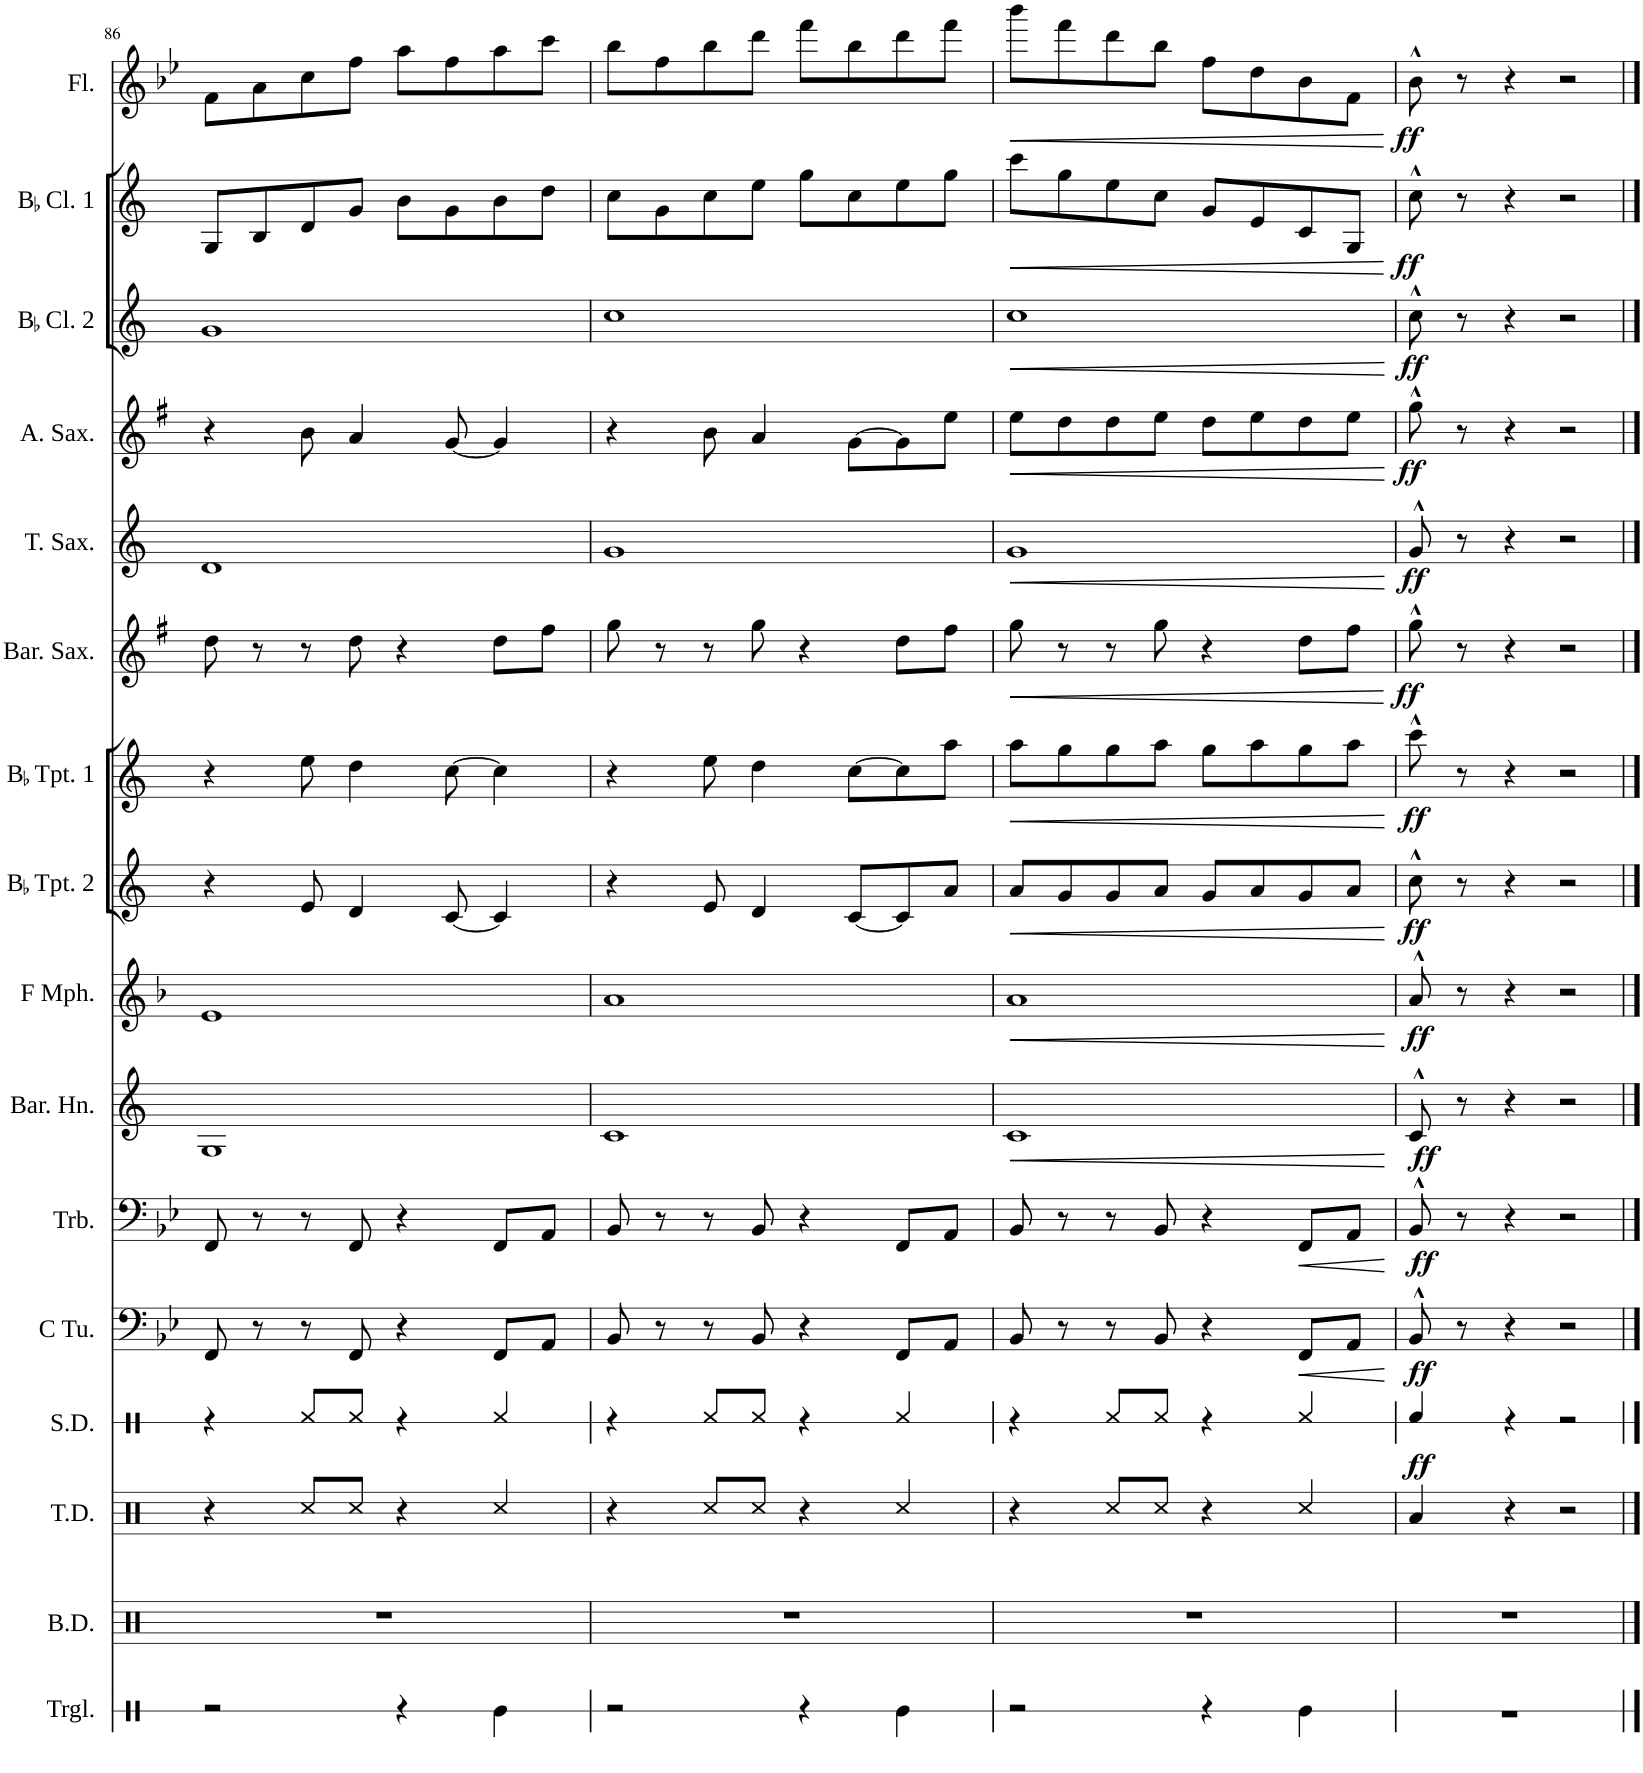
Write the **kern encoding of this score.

**kern	**kern	**kern	**kern	**dynam	**kern	**dynam	**kern	**dynam	**kern	**dynam	**kern	**dynam	**kern	**dynam	**kern	**dynam	**kern	**dynam	**kern	**dynam	**kern	**dynam	**kern	**dynam	**kern	**dynam	**kern	**dynam
*part16	*part15	*part14	*part13	*part13	*part12	*part12	*part11	*part11	*part10	*part10	*part9	*part9	*part8	*part8	*part7	*part7	*part6	*part6	*part5	*part5	*part4	*part4	*part3	*part3	*part2	*part2	*part1	*part1
*staff16	*staff15	*staff14	*staff13	*staff13	*staff12	*staff12	*staff11	*staff11	*staff10	*staff10	*staff9	*staff9	*staff8	*staff8	*staff7	*staff7	*staff6	*staff6	*staff5	*staff5	*staff4	*staff4	*staff3	*staff3	*staff2	*staff2	*staff1	*staff1
*I"Triangle	*I"Bass Drum	*I"Tenor Drum	*I"Snare Drum	*	*I"C Tuba	*	*I"Trombone	*	*I"Baritone Horn	*	*I"F Mellophone	*	*I"BaccidentalFlat Trumpet 2	*	*I"BaccidentalFlat Trumpet 1	*	*I"Baritone Saxophone	*	*I"Tenor Saxophone	*	*I"Alto Saxophone	*	*I"BaccidentalFlat Clarinet 2	*	*I"BaccidentalFlat Clarinet 1	*	*I"Flute	*
*I'Trgl.	*I'B.D.	*I'T.D.	*I'S.D.	*	*I'C Tu.	*	*I'Trb.	*	*I'Bar. Hn.	*	*I'F Mph.	*	*I'BaccidentalFlat Tpt. 2	*	*I'BaccidentalFlat Tpt. 1	*	*I'Bar. Sax.	*	*I'T. Sax.	*	*I'A. Sax.	*	*I'BaccidentalFlat Cl. 2	*	*I'BaccidentalFlat Cl. 1	*	*I'Fl.	*
!!LO:PB:g=z
*clefX	*clefX	*clefX	*clefX	*	*clefF4	*	*clefF4	*	*clefG2	*	*clefG2	*	*clefG2	*	*clefG2	*	*clefG2	*	*clefG2	*	*clefG2	*	*clefG2	*	*clefG2	*	*clefG2	*
*	*	*	*	*	*	*	*	*	*Trd1c2	*	*Trd4c7	*	*Trd1c2	*	*Trd1c2	*	*Trd12c21	*	*Trd8c14	*	*Trd5c9	*	*Trd1c2	*	*Trd1c2	*	*	*
*k[]	*k[]	*k[]	*k[]	*	*k[b-e-]	*	*k[b-e-]	*	*k[]	*	*k[b-]	*	*k[]	*	*k[]	*	*k[f#]	*	*k[]	*	*k[f#]	*	*k[]	*	*k[]	*	*k[b-e-]	*
*M4/4	*M4/4	*M4/4	*M4/4	*	*M4/4	*	*M4/4	*	*M4/4	*	*M4/4	*	*M4/4	*	*M4/4	*	*M4/4	*	*M4/4	*	*M4/4	*	*M4/4	*	*M4/4	*	*M4/4	*
=86	=86	=86	=86	=86	=86	=86	=86	=86	=86	=86	=86	=86	=86	=86	=86	=86	=86	=86	=86	=86	=86	=86	=86	=86	=86	=86	=86	=86
2r	1r	4r	4r	.	8FF/	.	8FF/	.	1G	.	1e	.	4r	.	4r	.	8dd\	.	1d	.	4r	.	1g	.	8G/L	.	8f\L	.
.	.	.	.	.	8r	.	8r	.	.	.	.	.	.	.	.	.	8r	.	.	.	.	.	.	.	8B/	.	8a\	.
.	.	8Rcc/L	8Rf/L	.	8r	.	8r	.	.	.	.	.	8e/	.	8ee\	.	8r	.	.	.	8b\	.	.	.	8d/	.	8cc\	.
.	.	8Rcc/J	8Rf/J	.	8FF/	.	8FF/	.	.	.	.	.	4d/	.	4dd\	.	8dd\	.	.	.	4a/	.	.	.	8g/J	.	8ff\J	.
4r	.	4r	4r	.	4r	.	4r	.	.	.	.	.	.	.	.	.	4r	.	.	.	.	.	.	.	8b\L	.	8aa\L	.
.	.	.	.	.	.	.	.	.	.	.	.	.	[8c/	.	[8cc\	.	.	.	.	.	[8g/	.	.	.	8g\	.	8ff\	.
4Re\	.	4Rcc/	4Rf/	.	8FF/L	.	8FF/L	.	.	.	.	.	4c/]	.	4cc\]	.	8dd\L	.	.	.	4g/]	.	.	.	8b\	.	8aa\	.
.	.	.	.	.	8AA/J	.	8AA/J	.	.	.	.	.	.	.	.	.	8ff#\J	.	.	.	.	.	.	.	8dd\J	.	8ccc\J	.
=87	=87	=87	=87	=87	=87	=87	=87	=87	=87	=87	=87	=87	=87	=87	=87	=87	=87	=87	=87	=87	=87	=87	=87	=87	=87	=87	=87	=87
2r	1r	4r	4r	.	8BB-/	.	8BB-/	.	1c	.	1a	.	4r	.	4r	.	8gg\	.	1g	.	4r	.	1cc	.	8cc\L	.	8bb-\L	.
.	.	.	.	.	8r	.	8r	.	.	.	.	.	.	.	.	.	8r	.	.	.	.	.	.	.	8g\	.	8ff\	.
.	.	8Rcc/L	8Rf/L	.	8r	.	8r	.	.	.	.	.	8e/	.	8ee\	.	8r	.	.	.	8b\	.	.	.	8cc\	.	8bb-\	.
.	.	8Rcc/J	8Rf/J	.	8BB-/	.	8BB-/	.	.	.	.	.	4d/	.	4dd\	.	8gg\	.	.	.	4a/	.	.	.	8ee\J	.	8ddd\J	.
4r	.	4r	4r	.	4r	.	4r	.	.	.	.	.	.	.	.	.	4r	.	.	.	.	.	.	.	8gg\L	.	8fff\L	.
.	.	.	.	.	.	.	.	.	.	.	.	.	[8c/L	.	[8cc\L	.	.	.	.	.	[8g\L	.	.	.	8cc\	.	8bb-\	.
4Re\	.	4Rcc/	4Rf/	.	8FF/L	.	8FF/L	.	.	.	.	.	8c/]	.	8cc\]	.	8dd\L	.	.	.	8g\]	.	.	.	8ee\	.	8ddd\	.
.	.	.	.	.	8AA/J	.	8AA/J	.	.	.	.	.	8a/J	.	8aa\J	.	8ff#\J	.	.	.	8ee\J	.	.	.	8gg\J	.	8fff\J	.
=88	=88	=88	=88	=88	=88	=88	=88	=88	=88	=88	=88	=88	=88	=88	=88	=88	=88	=88	=88	=88	=88	=88	=88	=88	=88	=88	=88	=88
!	!	!	!	!	!	!	!	!	!	!LO:HP:b	!	!LO:HP:b	!	!LO:HP:b	!	!LO:HP:b	!	!LO:HP:b	!	!LO:HP:b	!	!LO:HP:b	!	!LO:HP:b	!	!LO:HP:b	!	!LO:HP:b
2r	1r	4r	4r	.	8BB-/	.	8BB-/	.	1c	<	1a	<	8a/L	<	8aa\L	<	8gg\	<	1g	<	8ee\L	<	1cc	<	8ccc\L	<	8bbb-\L	<
.	.	.	.	.	8r	.	8r	.	.	.	.	.	8g/	.	8gg\	.	8r	.	.	.	8dd\	.	.	.	8gg\	.	8fff\	.
.	.	8Rcc/L	8Rf/L	.	8r	.	8r	.	.	.	.	.	8g/	.	8gg\	.	8r	.	.	.	8dd\	.	.	.	8ee\	.	8ddd\	.
.	.	8Rcc/J	8Rf/J	.	8BB-/	.	8BB-/	.	.	.	.	.	8a/J	.	8aa\J	.	8gg\	.	.	.	8ee\J	.	.	.	8cc\J	.	8bb-\J	.
4r	.	4r	4r	.	4r	.	4r	.	.	.	.	.	8g/L	.	8gg\L	.	4r	.	.	.	8dd\L	.	.	.	8g/L	.	8ff\L	.
.	.	.	.	.	.	.	.	.	.	.	.	.	8a/	.	8aa\	.	.	.	.	.	8ee\	.	.	.	8e/	.	8dd\	.
!	!	!	!	!	!	!LO:HP:b	!	!LO:HP:b	!	!	!	!	!	!	!	!	!	!	!	!	!	!	!	!	!	!	!	!
4Re\	.	4Rcc/	4Rf/	.	8FF/L	<	8FF/L	<	.	.	.	.	8g/	.	8gg\	.	8dd\L	.	.	.	8dd\	.	.	.	8c/	.	8b-\	.
.	.	.	.	.	8AA/J	.	8AA/J	.	.	.	.	.	8a/J	.	8aa\J	.	8ff#\J	.	.	.	8ee\J	.	.	.	8G/J	.	8f\J	.
.	.	.	.	.	.	[	.	[	.	[	.	[	.	[	.	[	.	[	.	[	.	[	.	[	.	[	.	[
=89	=89	=89	=89	=89	=89	=89	=89	=89	=89	=89	=89	=89	=89	=89	=89	=89	=89	=89	=89	=89	=89	=89	=89	=89	=89	=89	=89	=89
!	!	!	!	!LO:DY:b	!	!LO:DY:b	!	!LO:DY:b	!	!LO:DY:b	!	!LO:DY:b	!	!LO:DY:b	!	!LO:DY:b	!	!LO:DY:b	!	!LO:DY:b	!	!LO:DY:b	!	!LO:DY:b	!	!LO:DY:b	!	!LO:DY:b
1r	1r	4Ra/	4Rf/	ff	8BB-^^/	ff	8BB-^^/	ff	8c^^/	ff	8a^^/	ff	8cc^^\	ff	8ccc^^\	ff	8gg^^\	ff	8g^^/	ff	8gg^^\	ff	8cc^^\	ff	8cc^^\	ff	8b-^^\	ff
.	.	.	.	.	8r	.	8r	.	8r	.	8r	.	8r	.	8r	.	8r	.	8r	.	8r	.	8r	.	8r	.	8r	.
.	.	4r	4r	.	4r	.	4r	.	4r	.	4r	.	4r	.	4r	.	4r	.	4r	.	4r	.	4r	.	4r	.	4r	.
.	.	2r	2r	.	2r	.	2r	.	2r	.	2r	.	2r	.	2r	.	2r	.	2r	.	2r	.	2r	.	2r	.	2r	.
==	==	==	==	==	==	==	==	==	==	==	==	==	==	==	==	==	==	==	==	==	==	==	==	==	==	==	==	==
*-	*-	*-	*-	*-	*-	*-	*-	*-	*-	*-	*-	*-	*-	*-	*-	*-	*-	*-	*-	*-	*-	*-	*-	*-	*-	*-	*-	*-
